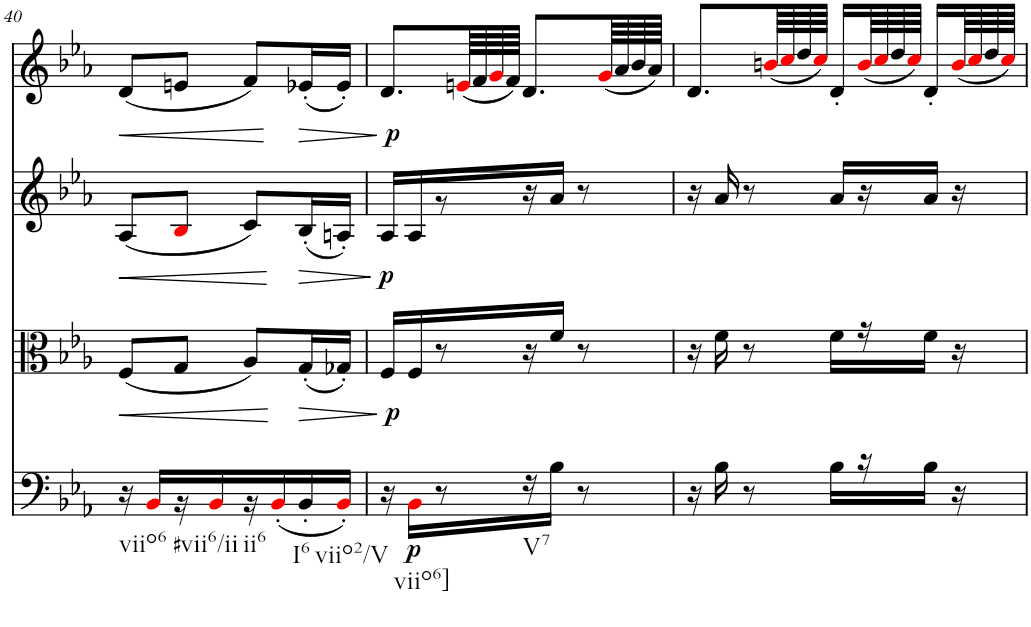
**kern	**dynam	**kern	**dynam	**kern	**dynam	**kern	**dynam
*part4	*part4	*part3	*part3	*part2	*part2	*part1	*part1
*staff4	*staff4	*staff3	*staff3	*staff2	*staff2	*staff1	*staff1
*I"Violoncello	*	*I"Viola	*	*I"Violin II	*	*I"Violin I	*
*I'Vc	*	*I'Vla	*	*I'Vln	*	*I'Vln	*
!!LO:PB:g=z
*clefC4	*	*clefC3	*	*clefG2	*	*clefG2	*
*k[b-e-a-]	*	*k[b-e-a-]	*	*k[b-e-a-]	*	*k[b-e-a-]	*
*E-:	*	*E-:	*	*E-:	*	*E-:	*
*M2/4	*	*M2/4	*	*M2/4	*	*M2/4	*
=40	=40	=40	=40	=40	=40	=40	=40
!LO:TX:b:t=viio6	!	!	!	!	!	!	!
!	!	!	!LO:HP:b	!	!LO:HP:b	!	!LO:HP:b
16r	.	(8F/L	<	(8A-/L	<	(8d/L	<
16BB-i/LL	.	.	.	.	.	.	.
!LO:TX:b:t=#vii6/ii	!	!	!	!	!	!	!
16r	.	8G/J	.	8B-i/J	.	8en/J	.
16BB-i/	.	.	.	.	.	.	.
!LO:TX:b:t=ii6	!	!	!	!	!	!	!
16r	.	8A-/L)	.	8c/L)	.	8f/L)	.
(16BB-'i/	.	.	.	.	.	.	.
!LO:TX:b:t=I6	!	!	!	!	!	!	!
16BB-'/	.	(16G'/L	.	(16B-'/L	.	(16e-X'/L	.
!LO:TX:b:t=viio2/V	!	!	!	!	!	!	!
16BB-'i/JJ)	.	16G-X'/JJ)	.	16An'/JJ)	.	16e-'/JJ)	.
.	.	.	[	.	[	.	[
=41	=41	=41	=41	=41	=41	=41	=41
!LO:TX:b:t=viio6]	!	!	!	!	!	!	!
!	!	!	!LO:DY:b	!	!LO:DY:b	!	!LO:DY:b
16r	.	16F/LL	p	16A-/LL	p	8.d/L	p
!	!LO:DY:b	!	!	!	!	!	!
16BB-i\KL	p	16F/J	.	16A-/J	.	.	.
8r	.	8r	.	8r	.	.	.
.	.	.	.	.	.	(64eni/LLL	.
.	.	.	.	.	.	64f/	.
.	.	.	.	.	.	64gi/	.
.	.	.	.	.	.	64f/JJJJ)	.
!LO:TX:b:t=V7	!	!	!	!	!	!	!
16r	.	16r	.	16r	.	8.d/L	.
16B-\JJ	.	16f/JJ	.	16a-/JJ	.	.	.
8r	.	8r	.	8r	.	.	.
.	.	.	.	.	.	(64gi/LLL	.
.	.	.	.	.	.	64a-/	.
.	.	.	.	.	.	64b-/	.
.	.	.	.	.	.	64a-/JJJJ)	.
=42	=42	=42	=42	=42	=42	=42	=42
16r	.	16r	.	16r	.	8.d/L	.
16B-\	.	16f\	.	16a-/	.	.	.
8r	.	8r	.	8r	.	.	.
.	.	.	.	.	.	(64bni/LLL	.
.	.	.	.	.	.	64cci/	.
.	.	.	.	.	.	64dd/	.
.	.	.	.	.	.	64cci/JJJJ)	.
16B-\LL	.	16f\LL	.	16a-/LL	.	16d'/LL	.
16r	.	16r	.	16r	.	(64bi/LL	.
.	.	.	.	.	.	64cci/	.
.	.	.	.	.	.	64dd/	.
.	.	.	.	.	.	64cci/JJJJ)	.
16B-\JJ	.	16f\JJ	.	16a-/JJ	.	16d'/LL	.
16r	.	16r	.	16r	.	(64bi/LL	.
.	.	.	.	.	.	64cci/	.
.	.	.	.	.	.	64dd/	.
.	.	.	.	.	.	64cci/JJJJ)	.
=	=	=	=	=	=	=	=
*-	*-	*-	*-	*-	*-	*-	*-
